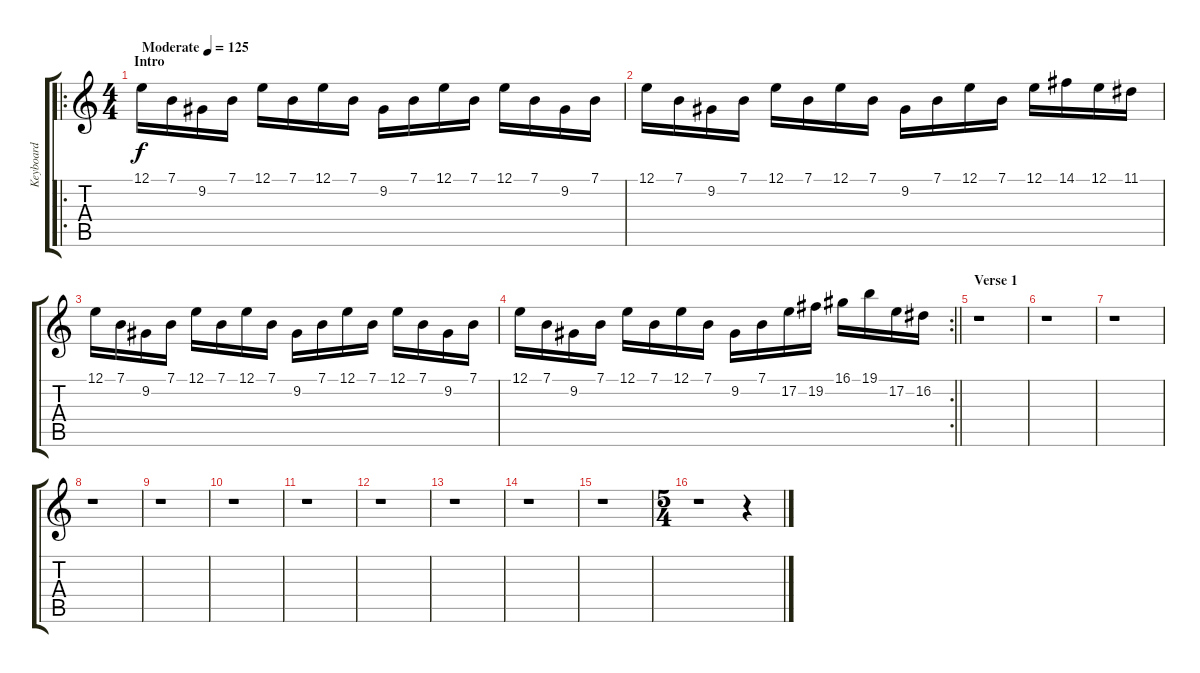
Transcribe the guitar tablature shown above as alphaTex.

\track ("Keyboard" "Keyboard") {instrument lead2sawtooth}
\staff {score tabs}
\tuning (E4 B3 G3 D3 A2 E2) {hide}
\ro
\ts (4 4)
\section ("" "Intro ")
\tempo (125 "Moderate")
\clef g2
\ks c
12.1.16{dy f instrument lead2sawtooth} 7.1.16 9.2.16 7.1.16 12.1.16 7.1.16 12.1.16 7.1.16 9.2.16 7.1.16 12.1.16 7.1.16 12.1.16 7.1.16 9.2.16 7.1.16 |
12.1.16 7.1.16 9.2.16 7.1.16 12.1.16 7.1.16 12.1.16 7.1.16 9.2.16 7.1.16 12.1.16 7.1.16 12.1.16 14.1.16 12.1.16 11.1.16 |
12.1.16 7.1.16 9.2.16 7.1.16 12.1.16 7.1.16 12.1.16 7.1.16 9.2.16 7.1.16 12.1.16 7.1.16 12.1.16 7.1.16 9.2.16 7.1.16 |
\rc 2
\barLineRight lightlight
12.1.16 7.1.16 9.2.16 7.1.16 12.1.16 7.1.16 12.1.16 7.1.16 9.2.16 7.1.16 17.2.16 19.2.16 16.1.16 19.1.16 17.2.16 16.2.16 |
\section ("" "Verse 1 ")
r.1 |
r.1 |
r.1 |
r.1 |
r.1 |
r.1 |
r.1 |
r.1 |
r.1 |
r.1 |
r.1 |
\ts (5 4)
r.1 r.4
